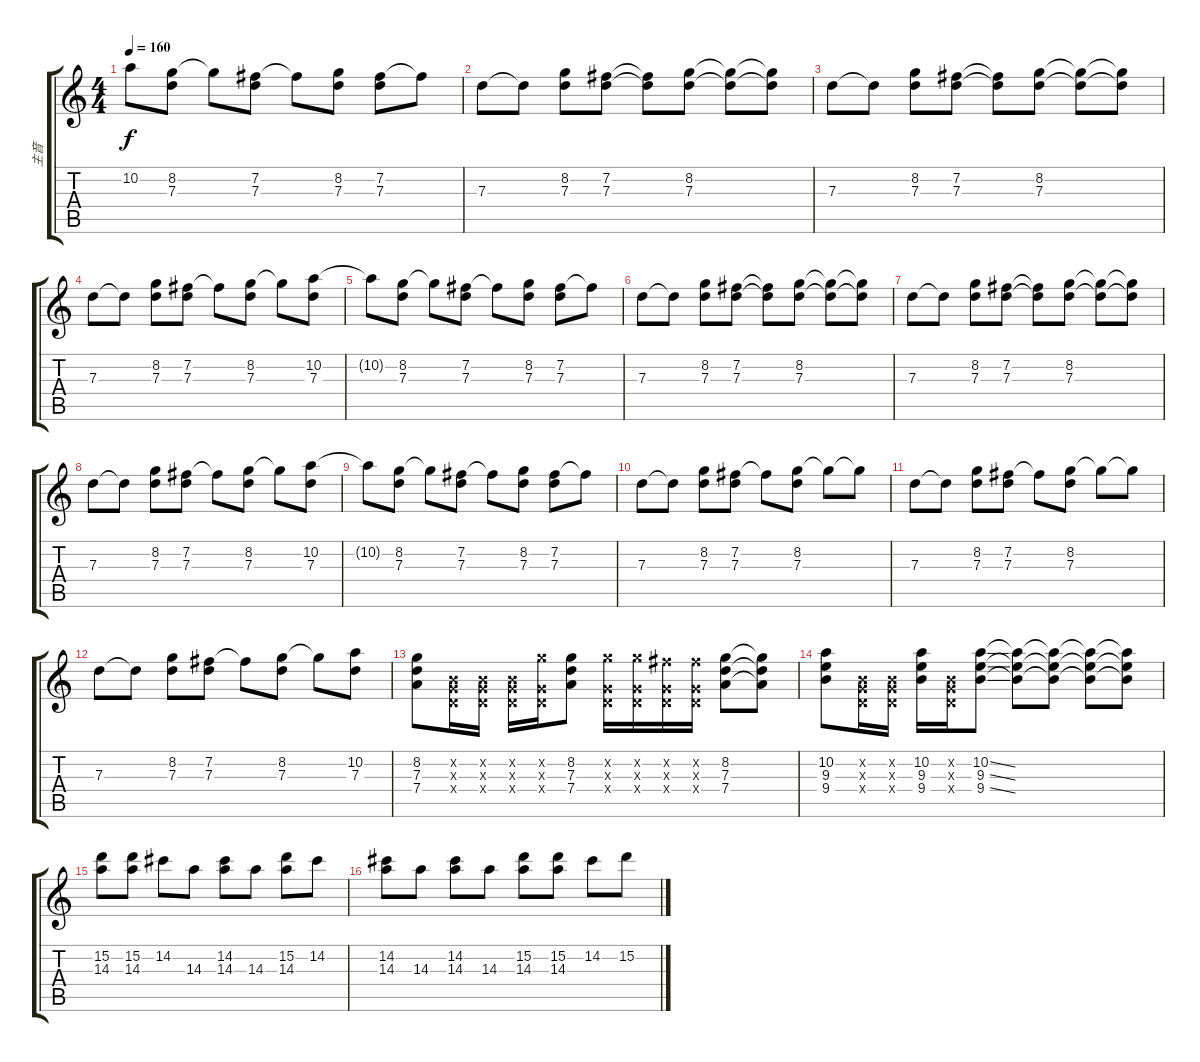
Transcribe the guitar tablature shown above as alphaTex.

\track ("主音" "主音") {instrument distortionguitar}
\staff {score tabs}
\tuning (E4 B3 G3 D3 A2 E2) {hide}
\ts (4 4)
\tempo 160
\clef g2
\ks c
10.2{t}.8{dy f} (8.2 7.3).8 8.2{t}.8 (7.2 7.3).8 7.2{t}.8 (8.2 7.3).8 (7.2 7.3).8 7.2{t}.8 |
7.3.8 7.3{t}.8 (8.2 7.3).8 (7.2 7.3).8 (7.2{t} 7.3{t}).8 (8.2 7.3).8 (8.2{t} 7.3{t}).8 (8.2{t} 7.3{t}).8 |
7.3.8 7.3{t}.8 (8.2 7.3).8 (7.2 7.3).8 (7.2{t} 7.3{t}).8 (8.2 7.3).8 (8.2{t} 7.3{t}).8 (8.2{t} 7.3{t}).8 |
7.3.8 7.3{t}.8 (8.2 7.3).8 (7.2 7.3).8 7.2{t}.8 (8.2 7.3).8 8.2{t}.8 (10.2 7.3).8 |
10.2{t}.8 (8.2 7.3).8 8.2{t}.8 (7.2 7.3).8 7.2{t}.8 (8.2 7.3).8 (7.2 7.3).8 7.2{t}.8 |
7.3.8 7.3{t}.8 (8.2 7.3).8 (7.2 7.3).8 (7.2{t} 7.3{t}).8 (8.2 7.3).8 (8.2{t} 7.3{t}).8 (8.2{t} 7.3{t}).8 |
7.3.8 7.3{t}.8 (8.2 7.3).8 (7.2 7.3).8 (7.2{t} 7.3{t}).8 (8.2 7.3).8 (8.2{t} 7.3{t}).8 (8.2{t} 7.3{t}).8 |
7.3.8 7.3{t}.8 (8.2 7.3).8 (7.2 7.3).8 7.2{t}.8 (8.2 7.3).8 8.2{t}.8 (10.2 7.3).8 |
10.2{t}.8 (8.2 7.3).8 8.2{t}.8 (7.2 7.3).8 7.2{t}.8 (8.2 7.3).8 (7.2 7.3).8 7.2{t}.8 |
7.3.8 7.3{t}.8 (8.2 7.3).8 (7.2 7.3).8 7.2{t}.8 (8.2 7.3).8 8.2{t}.8 8.2{t}.8 |
7.3.8 7.3{t}.8 (8.2 7.3).8 (7.2 7.3).8 7.2{t}.8 (8.2 7.3).8 8.2{t}.8 8.2{t}.8 |
7.3.8 7.3{t}.8 (8.2 7.3).8 (7.2 7.3).8 7.2{t}.8 (8.2 7.3).8 8.2{t}.8 (10.2 7.3).8 |
(8.2 7.3 7.4).8 (0.2{x} 0.3{x} 0.4{x}).16 (0.2{x} 0.3{x} 0.4{x}).16 (0.2{x} 0.3{x} 0.4{x}).16 (8.2{x} 0.3{x} 0.4{x}).16 (8.2 7.3 7.4).8 (8.2{x} 0.3{x} 0.4{x}).16 (8.2{x} 0.3{x} 0.4{x}).16 (7.2{x} 0.3{x} 0.4{x}).16 (7.2{x} 0.3{x} 0.4{x}).16 (8.2 7.3 7.4).8 (8.2{t} 7.3{t} 7.4{t}).8 |
(10.2 9.3 9.4).8 (0.2{x} 0.3{x} 0.4{x}).16 (0.2{x} 0.3{x} 0.4{x}).16 (10.2 9.3 9.4).16 (0.2{x} 0.3{x} 0.4{x}).16 (10.2{ss} 9.3{ss} 9.4{ss}).8 (10.2{t} 9.3{t} 9.4{t}).8 (10.2{t} 9.3{t} 9.4{t}).8 (10.2{t} 9.3{t} 9.4{t}).8 (10.2{t} 9.3{t} 9.4{t}).8 |
(15.2 14.3).8 (15.2 14.3).8 14.2.8 14.3.8 (14.2 14.3).8 14.3.8 (15.2 14.3).8 14.2.8 |
(14.2 14.3).8 14.3.8 (14.2 14.3).8 14.3.8 (15.2 14.3).8 (15.2 14.3).8 14.2.8 15.2.8
